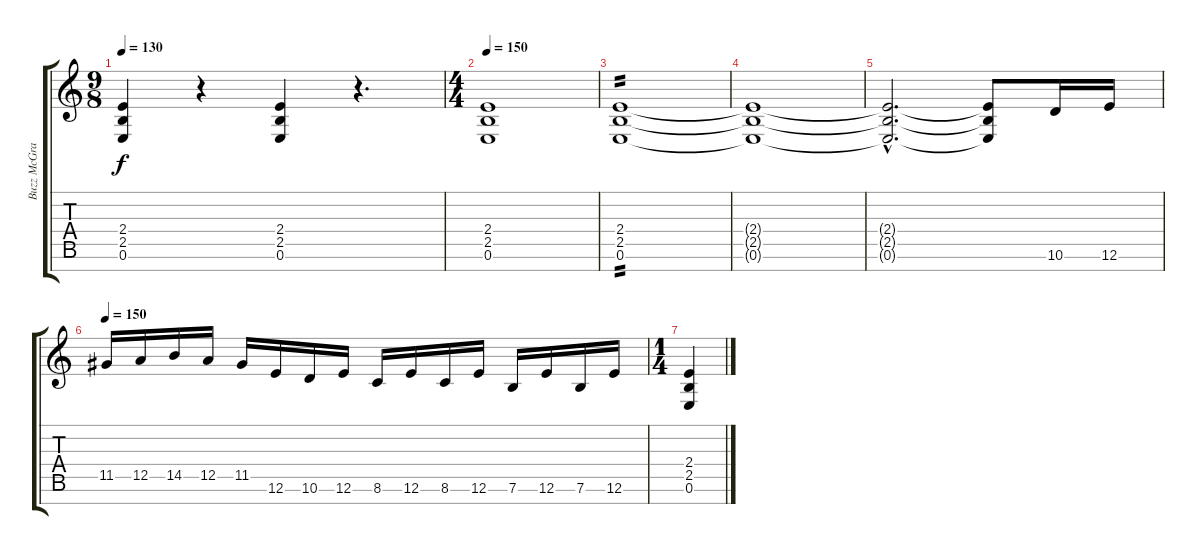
\track ("Buzz McGrath" "Buzz McGra") {instrument distortionguitar}
\staff {score tabs}
\tuning (E4 B3 G3 D3 A2 E2 B1) {hide}
\ts (9 8)
\tempo 130
\clef g2
\ks c
(2.4 2.5 0.6).4{dy f} r.4 (2.4 2.5 0.6).4 r.4{d} |
\ts (4 4)
\tempo 150
(2.4 2.5 0.6).1 |
(2.4 2.5 0.6).1{tp 2} |
(2.4{t} 2.5{t} 0.6{t}).1 |
(2.4{hac t} 2.5{hac t} 0.6{hac t}).2{d} (2.4{t} 2.5{t} 0.6{t}).8 10.6.16 12.6.16 |
\tempo 150
11.5.16 12.5.16 14.5.16 12.5.16 11.5.16 12.6.16 10.6.16 12.6.16 8.6.16 12.6.16 8.6.16 12.6.16 7.6.16 12.6.16 7.6.16 12.6.16 |
\ts (1 4)
(2.4 2.5 0.6).4
